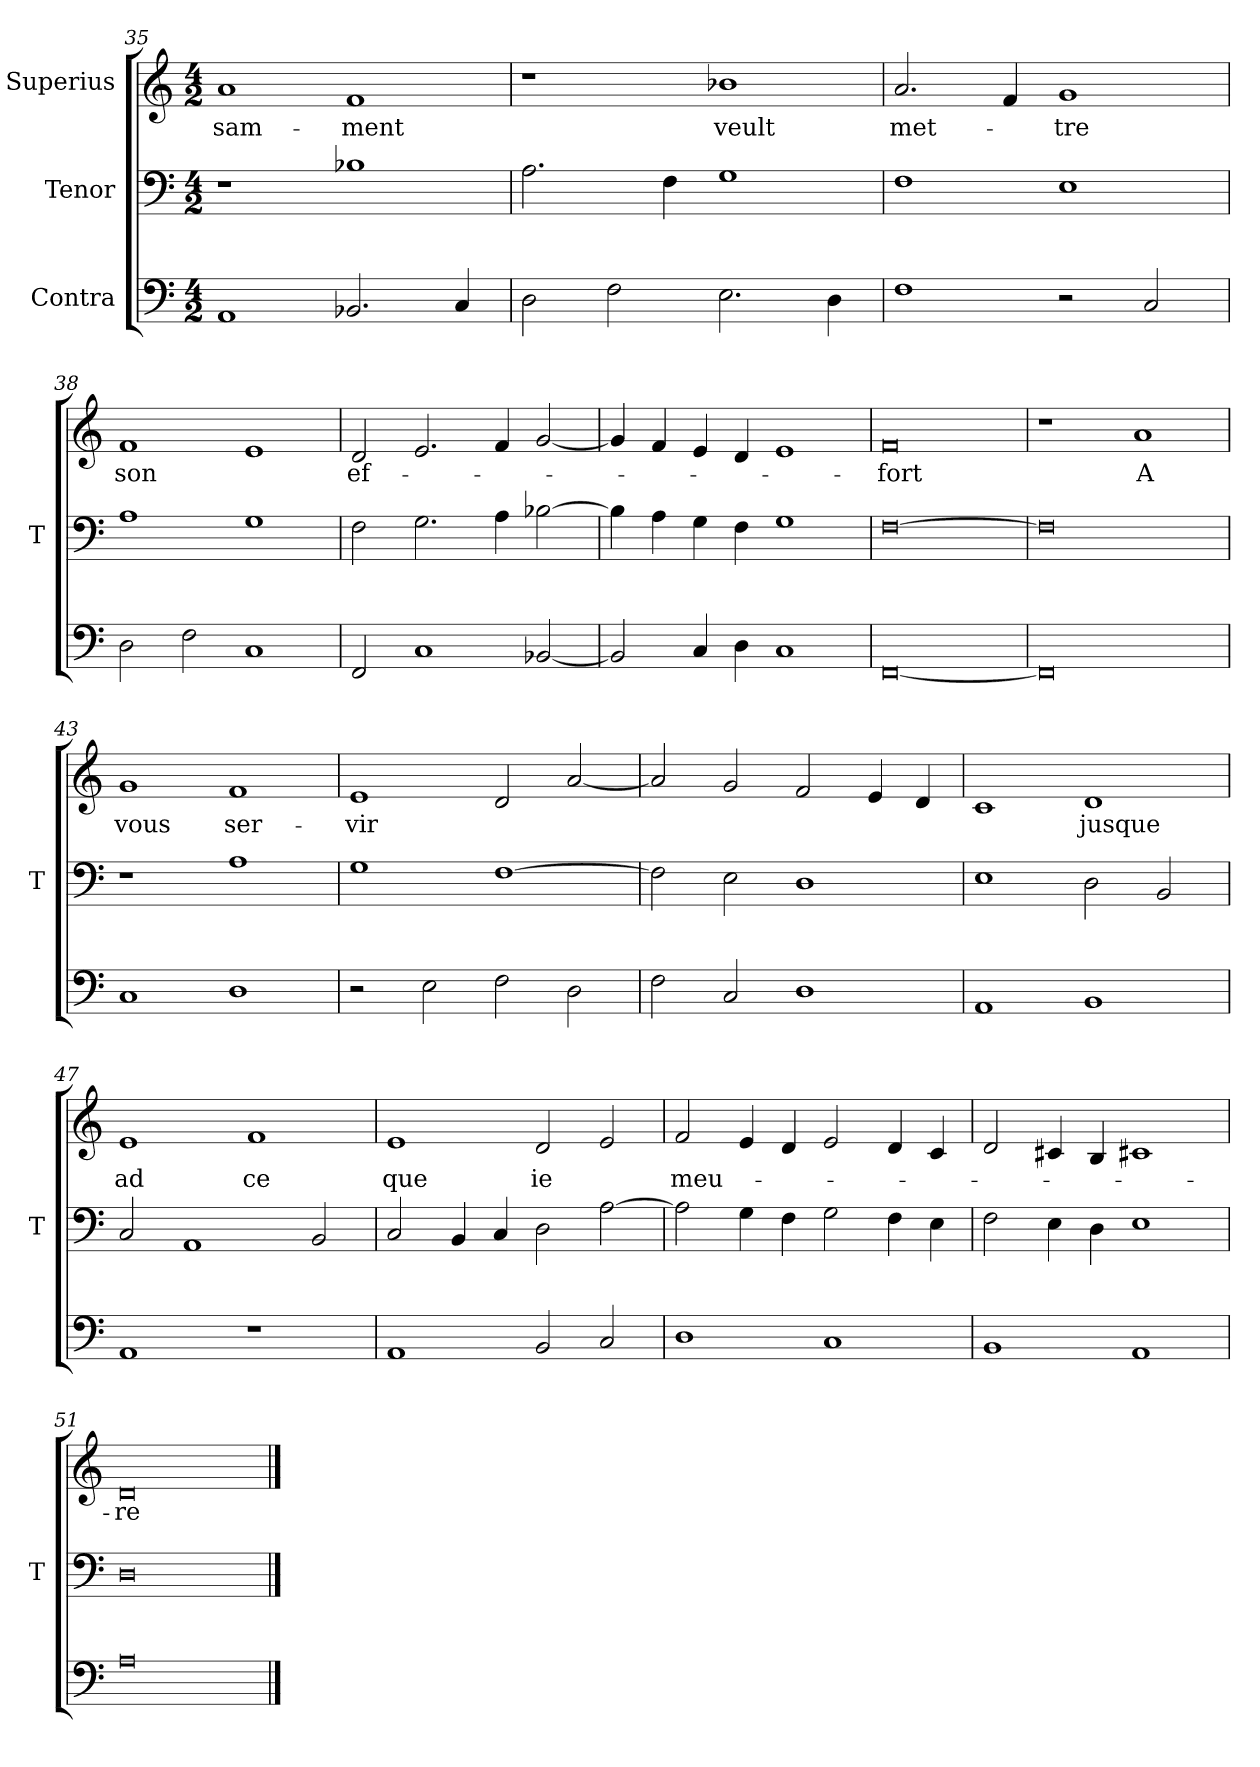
**kern	**kern	**kern	**text
*part3	*part2	*part1	*part1
*staff3	*staff2	*staff1	*staff1
*I"Contra	*I"Tenor	*I"Superius	*
*	*I'T	*	*
*clefF4	*clefF4	*clefG2	*
*M4/2	*M4/2	*M4/2	*
=35	=35	=35	=35
1AA	1r	1a	-sam-
2.BB-X	1B-X	1f	-ment
4C	.	.	.
=36	=36	=36	=36
2D	2.A	1r	.
2F	.	.	.
.	4F	.	.
2.E	1G	1b-X	-veult
4D	.	.	.
=37	=37	=37	=37
1F	1F	2.a	met-
.	.	4f	.
2r	1E	1g	-tre
2C	.	.	.
=38	=38	=38	=38
2D	1A	1f	-son
2F	.	.	.
1C	1G	1e	.
=39	=39	=39	=39
2FF	2F	2d	ef-
1C	2.G	2.e	.
.	4A	4f	.
[2BB-X	[2B-X	[2g	.
=40	=40	=40	=40
2BB-]	4B-]	4g]	.
.	4A	4f	.
4C	4G	4e	.
4D	4F	4d	.
1C	1G	1e	.
=41	=41	=41	=41
[0FF	[0F	0f	-fort
=42	=42	=42	=42
0FF]	0F]	1r	.
.	.	1a	-A
=43	=43	=43	=43
1C	1r	1g	-vous
1D	1A	1f	ser-
=44	=44	=44	=44
2r	1G	1e	-vir
2E	.	.	.
2F	[1F	2d	.
2D	.	[2a	.
=45	=45	=45	=45
2F	2F]	2a]	.
2C	2E	2g	.
1D	1D	2f	.
.	.	4e	.
.	.	4d	.
=46	=46	=46	=46
1AA	1E	1c	.
1BB	2D	1d	-jusque
.	2BB	.	.
=47	=47	=47	=47
1AA	2C	1e	-ad
.	1AA	.	.
1r	.	1f	-ce
.	2BB	.	.
=48	=48	=48	=48
1AA	2C	1e	-que
.	4BB	.	.
.	4C	.	.
2BB	2D	2d	-ie
2C	[2A	2e	.
=49	=49	=49	=49
1D	2A]	2f	meu-
.	4G	4e	.
.	4F	4d	.
1C	2G	2e	.
.	4F	4d	.
.	4E	4c	.
=50	=50	=50	=50
1BB	2F	2d	.
.	4E	4c#X	.
.	4D	4B	.
1AA	1E	1c#X	.
=51	=51	=51	=51
0A	0D	0d	-re
==	==	==	==
*-	*-	*-	*-
